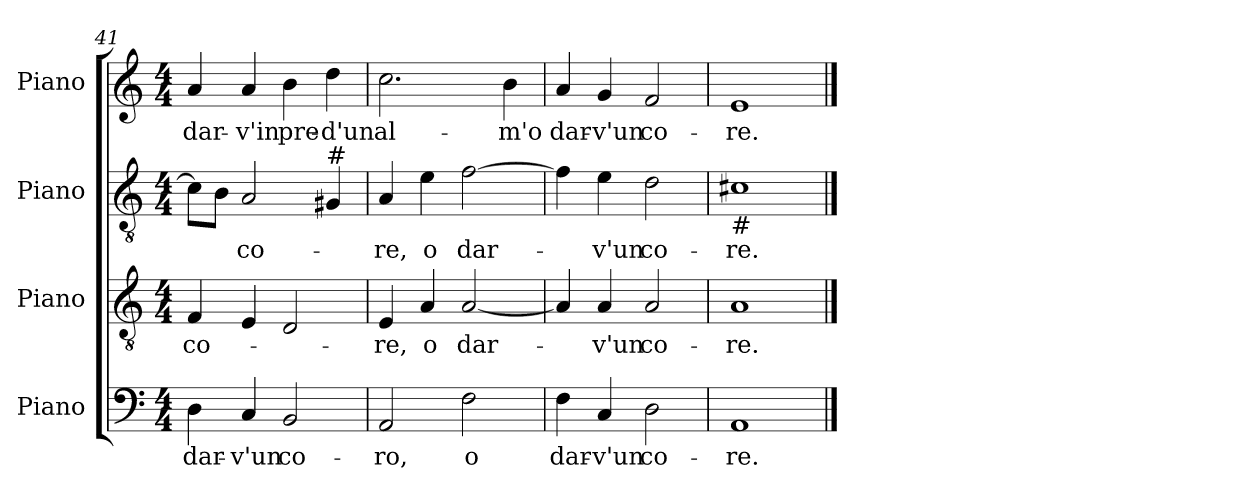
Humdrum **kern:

**kern	**text	**kern	**text	**kern	**text	**kern	**text
*part4	*part4	*part3	*part3	*part2	*part2	*part1	*part1
*staff4	*staff4	*staff3	*staff3	*staff2	*staff2	*staff1	*staff1
*I"Piano	*	*I"Piano	*	*I"Piano	*	*I"Piano	*
*I'Pno.	*	*I'Pno.	*	*I'Pno.	*	*I'Pno.	*
!!LO:LB:g=z
*clefF4	*	*clefGv2	*	*clefGv2	*	*clefG2	*
*	*	*ITrd7c12	*	*ITrd7c12	*	*	*
*k[]	*	*k[]	*	*k[]	*	*k[]	*
*C:	*	*C:	*	*C:	*	*C:	*
*M4/4	*	*M4/4	*	*M4/4	*	*M4/4	*
=41	=41	=41	=41	=41	=41	=41	=41
!	!LO:LY:b:color=#000000	!	!	!	!	!	!
!	!	!	!LO:LY:b:color=#000000	!	!	!	!
!	!	!	!	!	!	!	!LO:LY:b:color=#000000
4Di\	dar-	4FFi/	co-	8Ci\L]	.	4ai/	dar-
.	.	.	.	8BBi\J	.	.	.
!	!LO:LY:b:color=#000000	!	!	!	!	!	!
!	!	!	!	!	!LO:LY:b:color=#000000	!	!
!	!	!	!	!	!	!	!LO:LY:b:color=#000000
4Ci/	-v'un	4EEi/	.	2AAi/	co-	4ai/	-v'in
!	!LO:LY:b:color=#000000	!	!	!	!	!	!
!	!	!	!	!	!	!	!LO:LY:b:color=#000000
2BBi/	co-	2DDi/	.	.	.	4bi\	pre-
!	!	!	!	!LO:TX:a:t=#	!	!	!
!	!	!	!	!	!	!	!LO:LY:b:color=#000000
.	.	.	.	4GG#i/	.	4ddi\	-d'un
=42	=42	=42	=42	=42	=42	=42	=42
!	!LO:LY:b:color=#000000	!	!	!	!	!	!
!	!	!	!LO:LY:b:color=#000000	!	!	!	!
!	!	!	!	!	!LO:LY:b:color=#000000	!	!
!	!	!	!	!	!	!	!LO:LY:b:color=#000000
2AAi/	-ro,	4EEi/	-re,	4AAi/	-re,	2.cci\	al-
!	!	!	!LO:LY:b:color=#000000	!	!	!	!
!	!	!	!	!	!LO:LY:b:color=#000000	!	!
.	.	4AAi/	o	4Ei\	o	.	.
!	!LO:LY:b:color=#000000	!	!	!	!	!	!
!	!	!	!LO:LY:b:color=#000000	!	!	!	!
!	!	!	!	!	!LO:LY:b:color=#000000	!	!
2Fi\	o	[2AAi/	dar-	[2Fi\	dar-	.	.
!	!	!	!	!	!	!	!LO:LY:b:color=#000000
.	.	.	.	.	.	4bi\	-m'o
=43	=43	=43	=43	=43	=43	=43	=43
!	!LO:LY:b:color=#000000	!	!	!	!	!	!
!	!	!	!	!	!	!	!LO:LY:b:color=#000000
4Fi\	dar-	4AAi/]	.	4Fi\]	.	4ai/	dar-
!	!LO:LY:b:color=#000000	!	!	!	!	!	!
!	!	!	!LO:LY:b:color=#000000	!	!	!	!
!	!	!	!	!	!LO:LY:b:color=#000000	!	!
!	!	!	!	!	!	!	!LO:LY:b:color=#000000
4Ci/	-v'un	4AAi/	-v'un	4Ei\	-v'un	4gi/	-v'un
!	!LO:LY:b:color=#000000	!	!	!	!	!	!
!	!	!	!LO:LY:b:color=#000000	!	!	!	!
!	!	!	!	!	!LO:LY:b:color=#000000	!	!
!	!	!	!	!	!	!	!LO:LY:b:color=#000000
2Di\	co-	2AAi/	co-	2Di\	co-	2fi/	co-
=44	=44	=44	=44	=44	=44	=44	=44
!	!LO:LY:b:color=#000000	!	!	!	!	!	!
!	!	!	!LO:LY:b:color=#000000	!	!	!	!
!	!	!	!	!	!LO:LY:b:color=#000000	!	!
!	!	!	!	!LO:TX:b:t=#	!	!	!
!	!	!	!	!	!	!	!LO:LY:b:color=#000000
1AAi	-re.	1AAi	-re.	1C#i	-re.	1ei	-re.
==	==	==	==	==	==	==	==
*-	*-	*-	*-	*-	*-	*-	*-
